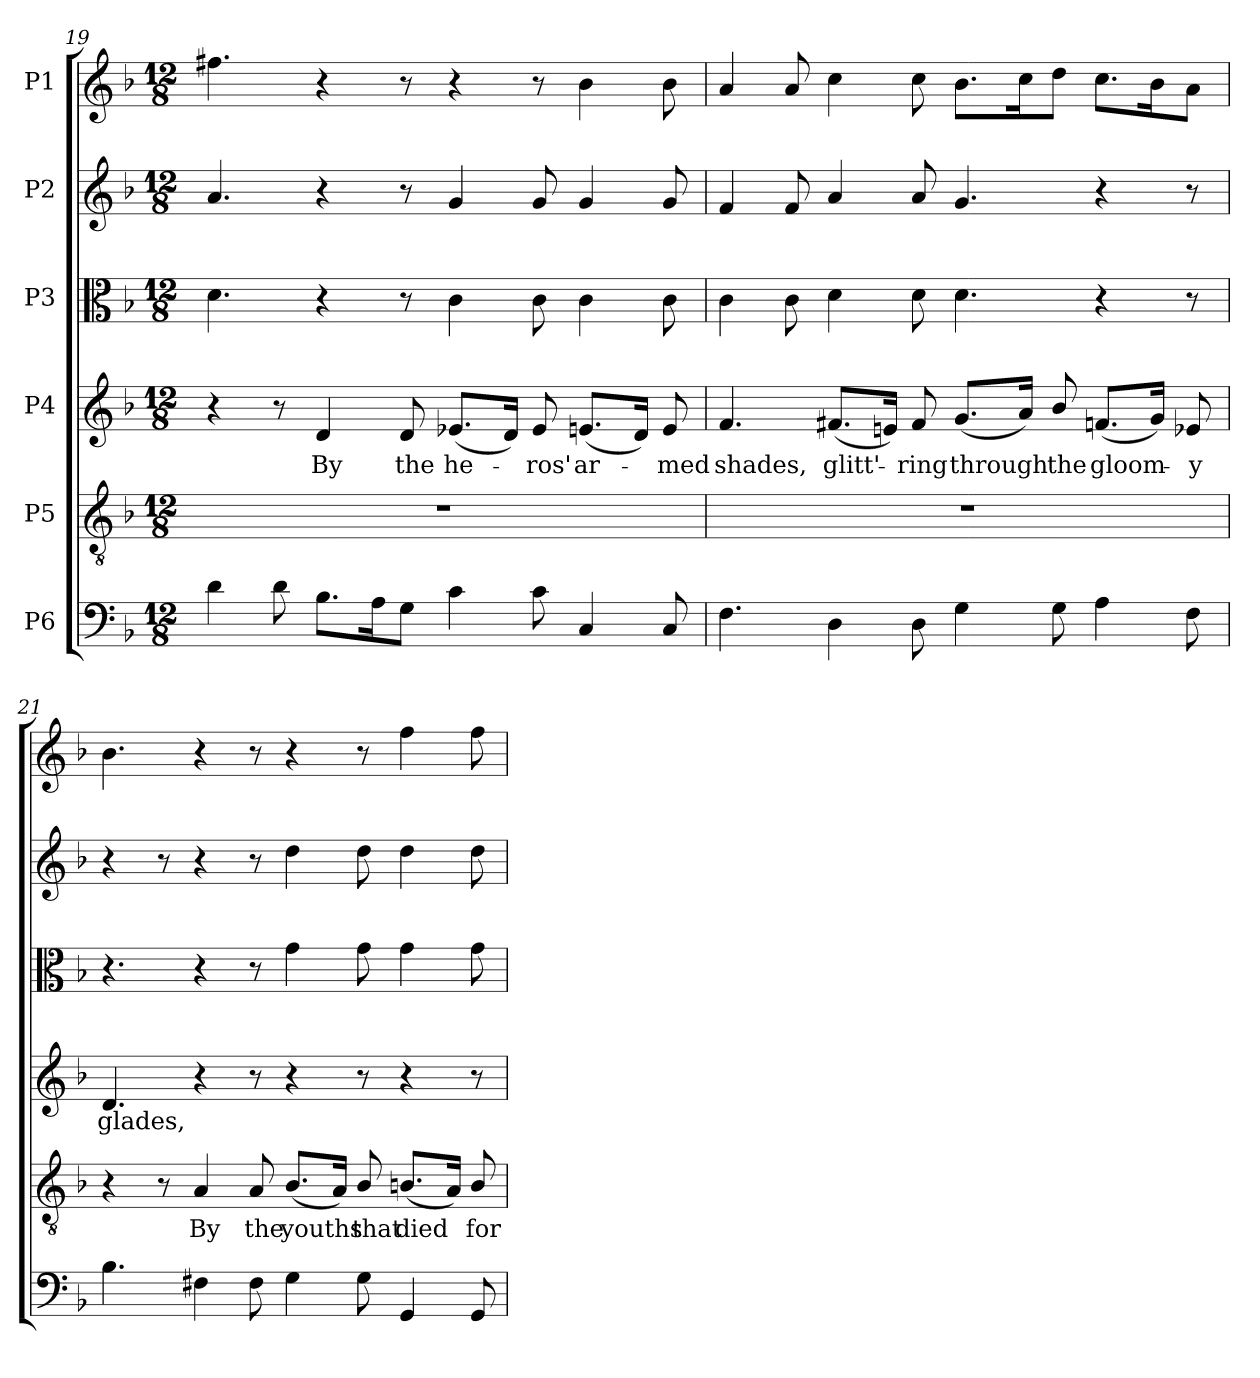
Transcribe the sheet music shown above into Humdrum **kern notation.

**kern	**kern	**text	**kern	**text	**kern	**kern	**kern
*part6	*part5	*part5	*part4	*part4	*part3	*part2	*part1
*staff6	*staff5	*staff5	*staff4	*staff4	*staff3	*staff2	*staff1
*I"P6	*I"P5	*	*I"P4	*	*I"P3	*I"P2	*I"P1
!!LO:PB:g=z
*clefF4	*clefGv2	*	*clefG2	*	*clefC3	*clefG2	*clefG2
*	*ITrd7c12	*	*	*	*	*	*
*k[b-]	*k[b-]	*	*k[b-]	*	*k[b-]	*k[b-]	*k[b-]
*F:	*F:	*	*F:	*	*F:	*F:	*F:
*M12/8	*M12/8	*	*M12/8	*	*M12/8	*M12/8	*M12/8
=19	=19	=19	=19	=19	=19	=19	=19
!	!LO:N:vis=1	!	!	!	!	!	!
4di\	1.r	.	4r	.	4.di\	4.ai/	4.ff#Xi\
8di\	.	.	8r	.	.	.	.
!	!	!	!	!LO:LY:b:color=#000000	!	!	!
8.B-i\L	.	.	4di/	By	4r	4r	4r
16Ai\k	.	.	.	.	.	.	.
!	!	!	!	!LO:LY:b:color=#000000	!	!	!
8Gi\J	.	.	8di/	the	8r	8r	8r
!	!	!	!	!LO:LY:b:color=#000000	!	!	!
4ci\	.	.	(8.e-Xi/L	he-	4ci\	4gi/	4r
.	.	.	16di/Jk)	.	.	.	.
!	!	!	!	!LO:LY:b:color=#000000	!	!	!
8ci\	.	.	8e-i/	-ros'	8ci\	8gi/	8r
!	!	!	!	!LO:LY:b:color=#000000	!	!	!
4Ci/	.	.	(8.eni/L	ar-	4ci\	4gi/	4b-i\
.	.	.	16di/Jk)	.	.	.	.
!	!	!	!	!LO:LY:b:color=#000000	!	!	!
8Ci/	.	.	8ei/	-med	8ci\	8gi/	8b-i\
=20	=20	=20	=20	=20	=20	=20	=20
!	!LO:N:vis=1	!	!	!	!	!	!
!	!	!	!	!LO:LY:b:color=#000000	!	!	!
4.Fi\	1.r	.	4.fi/	shades,	4ci\	4fi/	4ai/
.	.	.	.	.	8ci\	8fi/	8ai/
!	!	!	!	!LO:LY:b:color=#000000	!	!	!
4Di\	.	.	(8.f#Xi/L	glitt'-	4di\	4ai/	4cci\
.	.	.	16eni/Jk)	.	.	.	.
!	!	!	!	!LO:LY:b:color=#000000	!	!	!
8Di\	.	.	8f#i/	-ring	8di\	8ai/	8cci\
!	!	!	!	!LO:LY:b:color=#000000	!	!	!
4Gi\	.	.	(8.gi/L	through	4.di\	4.gi/	8.b-i\L
.	.	.	16ai/Jk)	.	.	.	16cci\k
!	!	!	!	!LO:LY:b:color=#000000	!	!	!
8Gi\	.	.	8b-i/	the	.	.	8ddi\J
!	!	!	!	!LO:LY:b:color=#000000	!	!	!
4Ai\	.	.	(8.fni/L	gloom-	4r	4r	8.cci\L
.	.	.	16gi/Jk)	.	.	.	16b-i\k
!	!	!	!	!LO:LY:b:color=#000000	!	!	!
8Fi\	.	.	8e-Xi/	-y	8r	8r	8ai\J
=21	=21	=21	=21	=21	=21	=21	=21
!	!	!	!	!LO:LY:b:color=#000000	!	!	!
4.B-i\	4r	.	4.di/	glades,	4.r	4r	4.b-i\
.	8r	.	.	.	.	8r	.
!	!	!LO:LY:b:color=#000000	!	!	!	!	!
4F#Xi\	4AAi/	By	4r	.	4r	4r	4r
!	!	!LO:LY:b:color=#000000	!	!	!	!	!
8F#i\	8AAi/	the	8r	.	8r	8r	8r
!	!	!LO:LY:b:color=#000000	!	!	!	!	!
4Gi\	(8.BB-i/L	youths	4r	.	4gi\	4ddi\	4r
.	16AAi/Jk)	.	.	.	.	.	.
!	!	!LO:LY:b:color=#000000	!	!	!	!	!
8Gi\	8BB-i/	that	8r	.	8gi\	8ddi\	8r
!	!	!LO:LY:b:color=#000000	!	!	!	!	!
4GGi/	(8.BBni/L	died	4r	.	4gi\	4ddi\	4ffi\
.	16AAi/Jk)	.	.	.	.	.	.
!	!	!LO:LY:b:color=#000000	!	!	!	!	!
8GGi/	8BBi/	for	8r	.	8gi\	8ddi\	8ffi\
=	=	=	=	=	=	=	=
*-	*-	*-	*-	*-	*-	*-	*-
